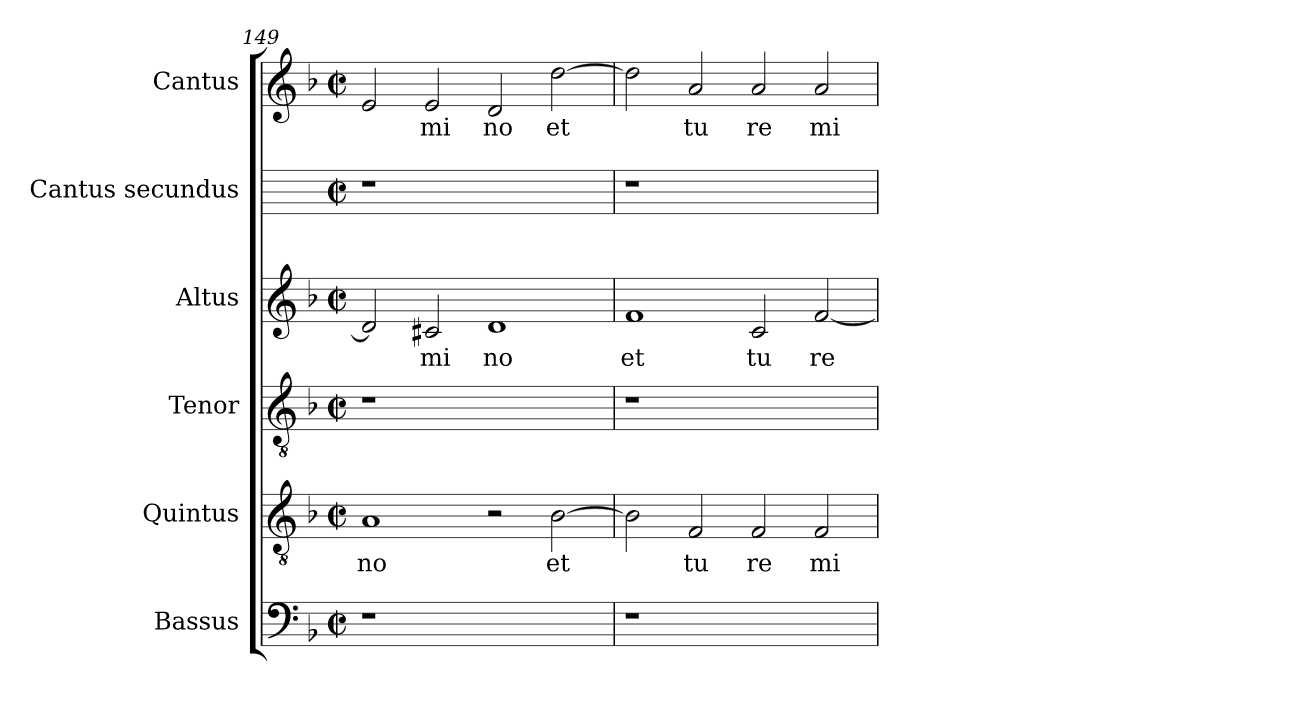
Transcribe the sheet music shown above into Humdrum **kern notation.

**kern	**kern	**text	**kern	**kern	**text	**kern	**kern	**text
*part6	*part5	*part5	*part4	*part3	*part3	*part2	*part1	*part1
*staff6	*staff5	*staff5	*staff4	*staff3	*staff3	*staff2	*staff1	*staff1
*I"Bassus	*I"Quintus	*	*I"Tenor	*I"Altus	*	*I"Cantus  secundus	*I"Cantus	*
*I'B	*I'Q	*	*I'T	*I'A	*	*	*I'C	*
*clefF4	*clefGv2	*	*clefGv2	*clefG2	*	*	*clefG2	*
*k[b-]	*k[b-]	*	*k[b-]	*k[b-]	*	*k[]	*k[b-]	*
*F:	*F:	*	*F:	*F:	*	*C:	*F:	*
*M2/2	*M2/2	*	*M2/2	*M2/2	*	*M2/2	*M2/2	*
*met(c|)	*met(c|)	*	*met(c|)	*met(c|)	*	*met(c|)	*met(c|)	*
=149	=149	=149	=149	=149	=149	=149	=149	=149
!	!	!LO:LY:b:cj	!	!	!LO:LY:b:cj	!	!	!LO:LY:b:cj
1r	1A	no	1r	2d/]	.	1r	2e/	.
!	!	!	!	!	!LO:LY:b:cj	!	!	!LO:LY:b:cj
.	.	.	.	2c#/	mi	.	2e/	mi
!	!	!	!	!	!LO:LY:b:cj	!	!	!LO:LY:b:cj
1ryy	2r	.	1ryy	1d	no	1ryy	2d/	no
!	!	!LO:LY:b:cj	!	!	!	!	!	!LO:LY:b:cj
.	[>2B-\	et	.	.	.	.	[>2dd\	et
=150	=150	=150	=150	=150	=150	=150	=150	=150
!	!	!LO:LY:b:cj	!	!	!LO:LY:b:cj	!	!	!LO:LY:b:cj
1r	2B-\]	.	1r	1f	et	1r	2dd\]	.
!	!	!LO:LY:b:cj	!	!	!	!	!	!LO:LY:b:cj
.	2F/	tu	.	.	.	.	2a/	tu
!	!	!LO:LY:b:cj	!	!	!LO:LY:b:cj	!	!	!LO:LY:b:cj
1ryy	2F/	re	1ryy	2c/	tu	1ryy	2a/	re
!	!	!LO:LY:b:cj	!	!	!LO:LY:b:cj	!	!	!LO:LY:b:cj
.	2F/	mi	.	[<2f/	re	.	2a/	mi
=	=	=	=	=	=	=	=	=
*-	*-	*-	*-	*-	*-	*-	*-	*-
